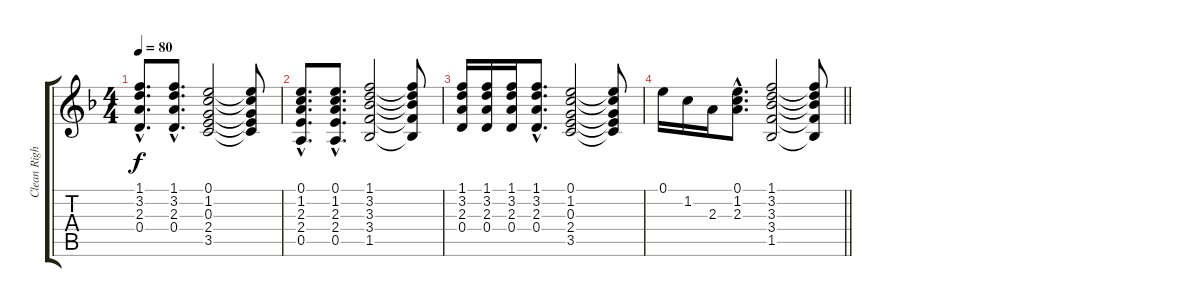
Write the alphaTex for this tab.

\track ("Clean Right" "Clean Righ") {instrument electricguitarclean}
\staff {score tabs}
\tuning (E4 B3 G3 D3 A2 E2) {hide}
\ts (4 4)
\tempo 80
\clef g2
\ks f
(1.1{hac} 3.2{hac} 2.3{hac} 0.4{hac}).8{d dy f} (1.1{hac} 3.2{hac} 2.3{hac} 0.4{hac}).8{d} (0.1 1.2 0.3 2.4 3.5).2 (0.1{t} 1.2{t} 0.3{t} 2.4{t} 3.5{t}).8 |
(0.1{hac} 1.2{hac} 2.3{hac} 2.4{hac} 0.5{hac}).8{d} (0.1{hac} 1.2{hac} 2.3{hac} 2.4{hac} 0.5{hac}).8{d} (1.1 3.2 3.3 3.4 1.5).2 (1.1{t} 3.2{t} 3.3{t} 3.4{t} 1.5{t}).8 |
(1.1 3.2 2.3 0.4).16 (1.1 3.2 2.3 0.4).16 (1.1 3.2 2.3 0.4).16 (1.1{hac} 3.2{hac} 2.3{hac} 0.4{hac}).8{d} (0.1 1.2 0.3 2.4 3.5).2 (0.1{t} 1.2{t} 0.3{t} 2.4{t} 3.5{t}).8 |
\barLineRight lightlight
0.1.16 1.2.16 2.3.16 (0.1{hac} 1.2{hac} 2.3{hac}).8{d} (1.1 3.2 3.3 3.4 1.5).2 (1.1{t} 3.2{t} 3.3{t} 3.4{t} 1.5{t}).8
